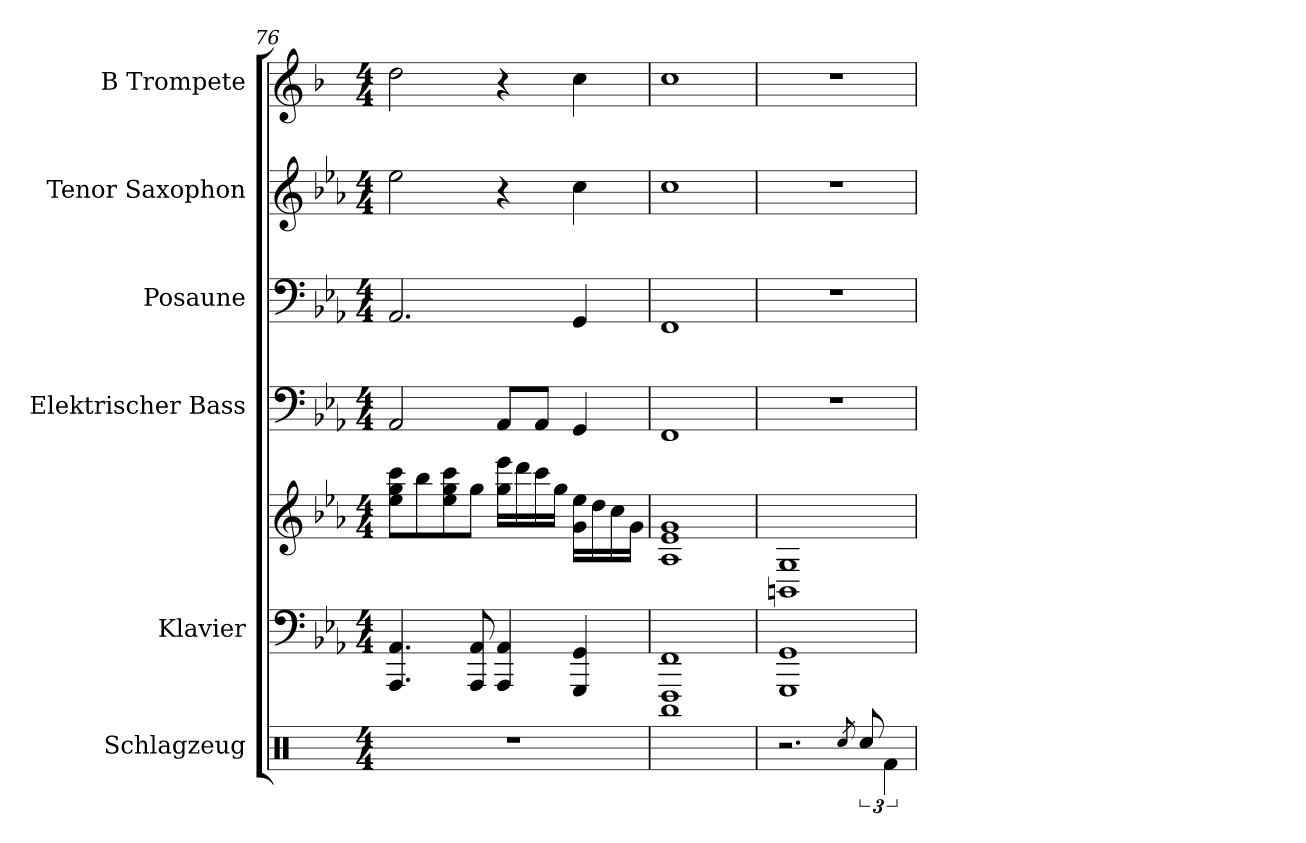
**kern	**kern	**kern	**kern	**kern	**kern	**kern
*part6	*part5	*part5	*part4	*part3	*part2	*part1
*staff7	*staff6	*staff5	*staff4	*staff3	*staff2	*staff1
*I"Schlagzeug	*I"Klavier	*	*I"Elektrischer Bass	*I"Posaune	*I"Tenor Saxophon	*I"B Trompete
*I'Slzg.	*I'Klav.	*	*I'E-B.	*I'Psn.	*I'T. Sax.	*I'B Tpt.
*clefX	*clefF4	*clefG2	*clefF4	*clefF4	*clefG2	*clefG2
*	*	*	*ITrd7c12	*	*ITrd8c14	*ITrd1c2
*k[]	*k[b-e-a-]	*k[b-e-a-]	*k[b-e-a-]	*k[b-e-a-]	*k[b-e-a-]	*k[b-e-a-]
*M4/4	*M4/4	*M4/4	*M4/4	*M4/4	*M4/4	*M4/4
=76	=76	=76	=76	=76	=76	=76
1r	4.AAA-/ 4.AA-/	8ee-\ 8gg\ 8ccc\L	2AAA-/	2.AA-/	2e-\	2cc\
.	.	8bb-\	.	.	.	.
.	.	8ee-\ 8gg\ 8ccc\	.	.	.	.
.	8AAA-/ 8AA-/	8gg\J	.	.	.	.
.	4AAA-/ 4AA-/	16gg\ 16eee-\LL	8AAA-/L	.	4r	4r
.	.	16ddd\	.	.	.	.
.	.	16ccc\	8AAA-/J	.	.	.
.	.	16gg\JJ	.	.	.	.
.	4GGG/ 4GG/	16g\ 16ee-\LL	4GGG/	4GG/	4c\	4b-\
.	.	16dd\	.	.	.	.
.	.	16cc\	.	.	.	.
.	.	16g\JJ	.	.	.	.
=77	=77	=77	=77	=77	=77	=77
1Rbb	1FFF 1FF	1A- 1e- 1g	1FFF	1FF	1c	1b-
=78	=78	=78	=78	=78	=78	=78
2.r	1GGG 1GG	1BBn 1G	1r	1r	1r	1r
8qRcc/	.	.	.	.	.	.
12Rcc/	.	.	.	.	.	.
6Rf\	.	.	.	.	.	.
=	=	=	=	=	=	=
*-	*-	*-	*-	*-	*-	*-
